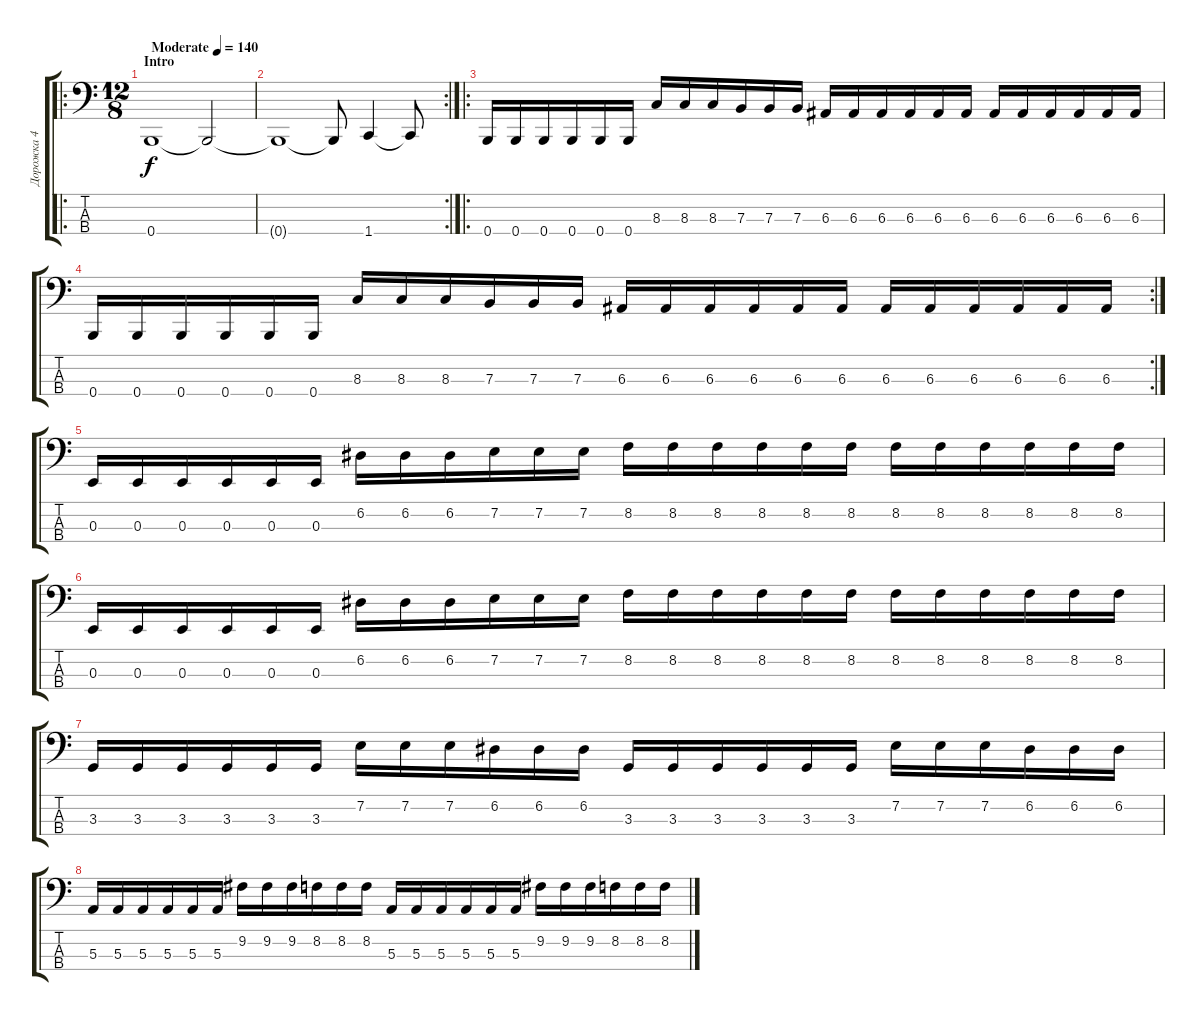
\track ("Дорожка 4" "Дорожка 4") {instrument electricbasspick}
\staff {score tabs}
\tuning (D2 A1 E1 B0) {hide}
\ro
\ts (12 8)
\section ("" "Intro")
\tempo (140 "Moderate")
\clef f4
\ks c
0.4.1{dy f instrument electricbasspick} 0.4{t}.2 |
\rc 2
0.4{t}.1 0.4{t}.8 1.4.4 1.4{t}.8 |
\ro
0.4.16 0.4.16 0.4.16 0.4.16 0.4.16 0.4.16 8.3.16 8.3.16 8.3.16 7.3.16 7.3.16 7.3.16 6.3.16 6.3.16 6.3.16 6.3.16 6.3.16 6.3.16 6.3.16 6.3.16 6.3.16 6.3.16 6.3.16 6.3.16 |
\rc 2
0.4.16 0.4.16 0.4.16 0.4.16 0.4.16 0.4.16 8.3.16 8.3.16 8.3.16 7.3.16 7.3.16 7.3.16 6.3.16 6.3.16 6.3.16 6.3.16 6.3.16 6.3.16 6.3.16 6.3.16 6.3.16 6.3.16 6.3.16 6.3.16 |
0.3.16 0.3.16 0.3.16 0.3.16 0.3.16 0.3.16 6.2.16 6.2.16 6.2.16 7.2.16 7.2.16 7.2.16 8.2.16 8.2.16 8.2.16 8.2.16 8.2.16 8.2.16 8.2.16 8.2.16 8.2.16 8.2.16 8.2.16 8.2.16 |
0.3.16 0.3.16 0.3.16 0.3.16 0.3.16 0.3.16 6.2.16 6.2.16 6.2.16 7.2.16 7.2.16 7.2.16 8.2.16 8.2.16 8.2.16 8.2.16 8.2.16 8.2.16 8.2.16 8.2.16 8.2.16 8.2.16 8.2.16 8.2.16 |
3.3.16 3.3.16 3.3.16 3.3.16 3.3.16 3.3.16 7.2.16 7.2.16 7.2.16 6.2.16 6.2.16 6.2.16 3.3.16 3.3.16 3.3.16 3.3.16 3.3.16 3.3.16 7.2.16 7.2.16 7.2.16 6.2.16 6.2.16 6.2.16 |
5.3.16 5.3.16 5.3.16 5.3.16 5.3.16 5.3.16 9.2.16 9.2.16 9.2.16 8.2.16 8.2.16 8.2.16 5.3.16 5.3.16 5.3.16 5.3.16 5.3.16 5.3.16 9.2.16 9.2.16 9.2.16 8.2.16 8.2.16 8.2.16
